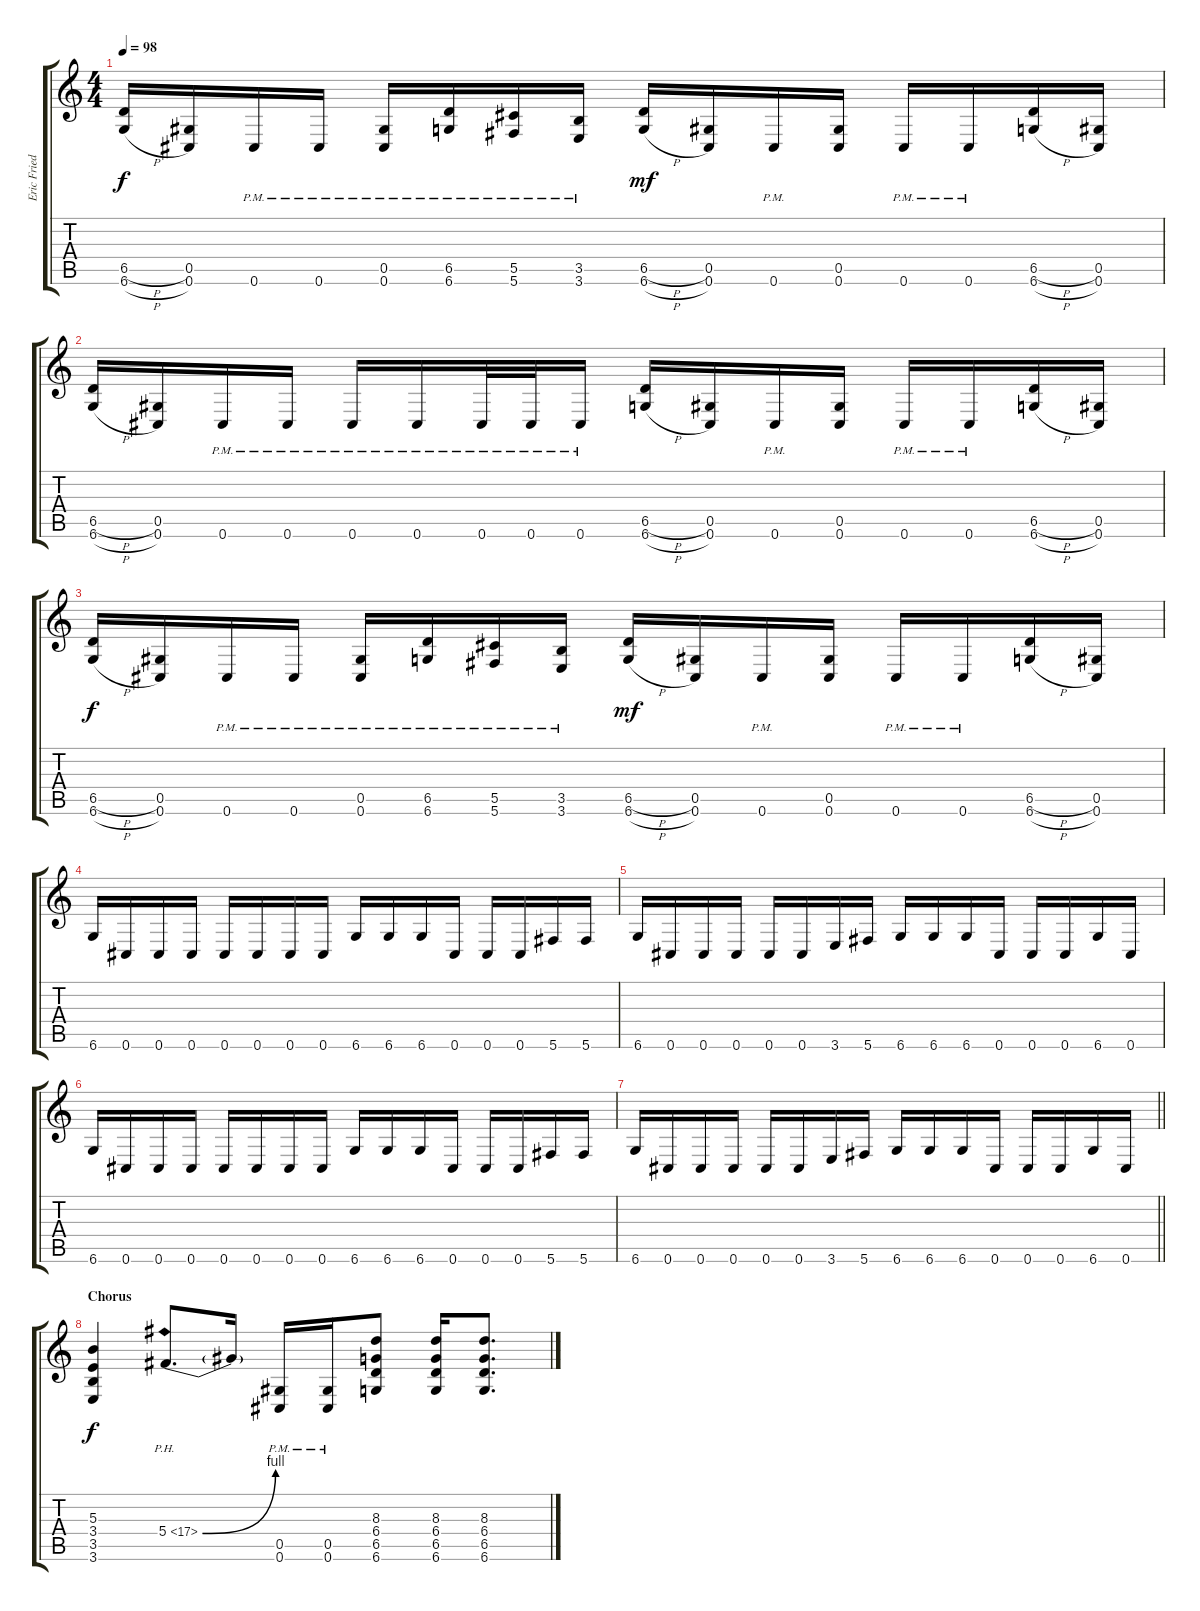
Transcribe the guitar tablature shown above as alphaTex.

\track ("Eric Friedman" "Eric Fried") {instrument distortionguitar}
\staff {score tabs}
\tuning (Eb4 Bb3 Gb3 Db3 Ab2 Db2) {hide}
\ts (4 4)
\tempo 98
\clef g2
\ks c
(6.5{h} 6.6{h}).16{dy f} (0.5 0.6).16 0.6{pm}.16 0.6{pm}.16 (0.5{pm} 0.6{pm}).16 (6.5{pm} 6.6{pm}).16 (5.5{pm} 5.6{pm}).16 (3.5{pm} 3.6{pm}).16 (6.5{h} 6.6{h}).16{dy mf} (0.5 0.6).16 0.6{pm}.16 (0.5 0.6).16 0.6{pm}.16 0.6{pm}.16 (6.5{h} 6.6{h}).16 (0.5 0.6).16 |
(6.5{h} 6.6{h}).16 (0.5 0.6).16 0.6{pm}.16 0.6{pm}.16 0.6{pm}.16 0.6{pm}.16 0.6{pm}.32 0.6{pm}.32 0.6{pm}.16 (6.5{h} 6.6{h}).16 (0.5 0.6).16 0.6{pm}.16 (0.5 0.6).16 0.6{pm}.16 0.6{pm}.16 (6.5{h} 6.6{h}).16 (0.5 0.6).16 |
(6.5{h} 6.6{h}).16{dy f} (0.5 0.6).16 0.6{pm}.16 0.6{pm}.16 (0.5{pm} 0.6{pm}).16 (6.5{pm} 6.6{pm}).16 (5.5{pm} 5.6{pm}).16 (3.5{pm} 3.6{pm}).16 (6.5{h} 6.6{h}).16{dy mf} (0.5 0.6).16 0.6{pm}.16 (0.5 0.6).16 0.6{pm}.16 0.6{pm}.16 (6.5{h} 6.6{h}).16 (0.5 0.6).16 |
6.6.16 0.6.16 0.6.16 0.6.16 0.6.16 0.6.16 0.6.16 0.6.16 6.6.16 6.6.16 6.6.16 0.6.16 0.6.16 0.6.16 5.6.16 5.6.16 |
6.6.16 0.6.16 0.6.16 0.6.16 0.6.16 0.6.16 3.6.16 5.6.16 6.6.16 6.6.16 6.6.16 0.6.16 0.6.16 0.6.16 6.6.16 0.6.16 |
6.6.16 0.6.16 0.6.16 0.6.16 0.6.16 0.6.16 0.6.16 0.6.16 6.6.16 6.6.16 6.6.16 0.6.16 0.6.16 0.6.16 5.6.16 5.6.16 |
\barLineRight lightlight
6.6.16 0.6.16 0.6.16 0.6.16 0.6.16 0.6.16 3.6.16 5.6.16 6.6.16 6.6.16 6.6.16 0.6.16 0.6.16 0.6.16 6.6.16 0.6.16 |
\section ("" "Chorus")
(5.3 3.4 3.5 3.6).4{dy f} 5.4{be (bend 0 0 60 4) ph 12}.8{d} 5.4{t}.16 (0.5{pm} 0.6{pm}).16 (0.5{pm} 0.6{pm}).16 (8.3 6.4 6.5 6.6).8 (8.3 6.4 6.5 6.6).16 (8.3 6.4 6.5 6.6).8{d}
